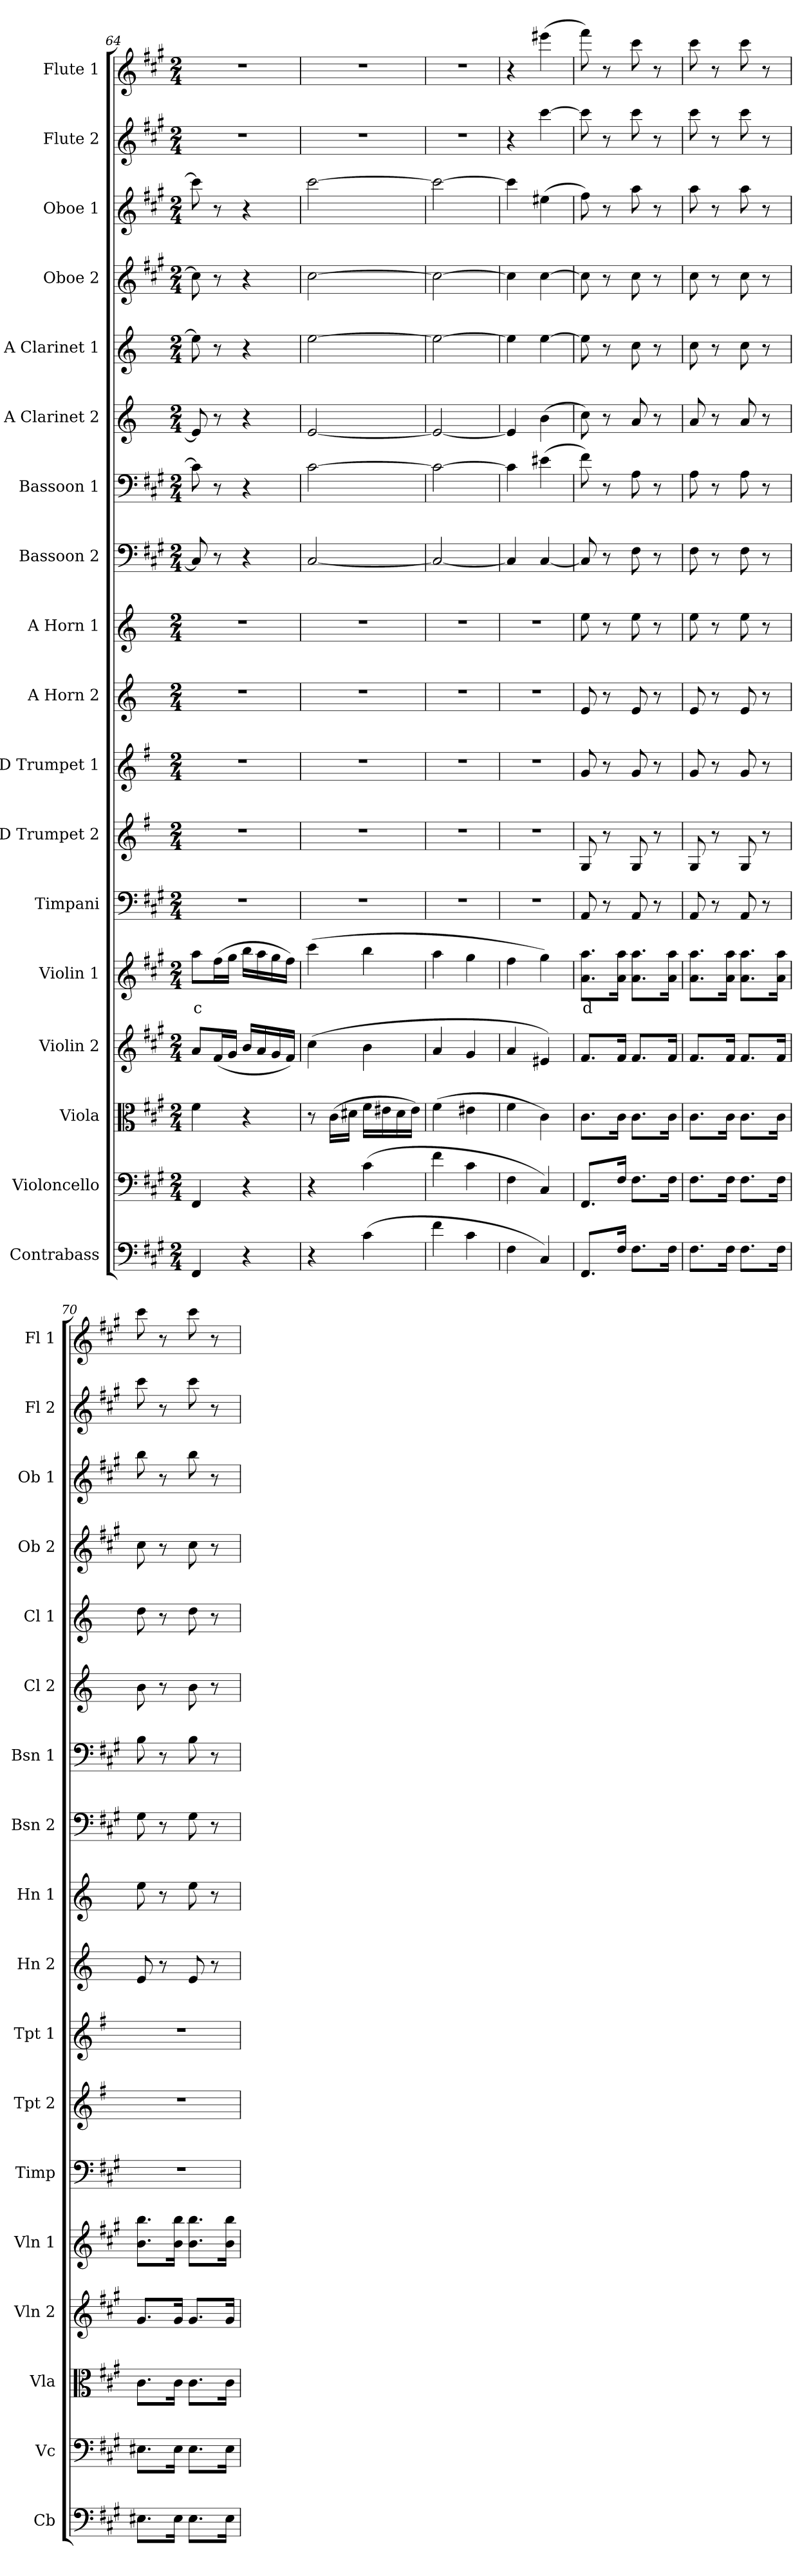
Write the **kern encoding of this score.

**kern	**kern	**kern	**kern	**kern	**text	**kern	**kern	**kern	**kern	**kern	**kern	**kern	**kern	**kern	**kern	**kern	**kern	**kern
*part18	*part17	*part16	*part15	*part14	*part14	*part13	*part12	*part11	*part10	*part9	*part8	*part7	*part6	*part5	*part4	*part3	*part2	*part1
*staff18	*staff17	*staff16	*staff15	*staff14	*staff14	*staff13	*staff12	*staff11	*staff10	*staff9	*staff8	*staff7	*staff6	*staff5	*staff4	*staff3	*staff2	*staff1
*I"Contrabass	*I"Violoncello	*I"Viola	*I"Violin 2	*I"Violin 1	*	*I"Timpani	*I"D Trumpet 2	*I"D Trumpet 1	*I"A Horn 2	*I"A Horn 1	*I"Bassoon 2	*I"Bassoon 1	*I"A Clarinet 2	*I"A Clarinet 1	*I"Oboe 2	*I"Oboe 1	*I"Flute 2	*I"Flute 1
*I'Cb	*I'Vc	*I'Vla	*I'Vln 2	*I'Vln 1	*	*I'Timp	*I'Tpt 2	*I'Tpt 1	*I'Hn 2	*I'Hn 1	*I'Bsn 2	*I'Bsn 1	*I'Cl 2	*I'Cl 1	*I'Ob 2	*I'Ob 1	*I'Fl 2	*I'Fl 1
*clefF4	*clefF4	*clefC3	*clefG2	*clefG2	*	*clefF4	*clefG2	*clefG2	*clefG2	*clefG2	*clefF4	*clefF4	*clefG2	*clefG2	*clefG2	*clefG2	*clefG2	*clefG2
*ITrd7c12	*	*	*	*	*	*	*ITrd-1c-2	*ITrd-1c-2	*ITrd2c3	*ITrd2c3	*	*	*ITrd2c3	*ITrd2c3	*	*	*	*
*k[f#c#g#]	*k[f#c#g#]	*k[f#c#g#]	*k[f#c#g#]	*k[f#c#g#]	*	*k[f#c#g#]	*k[f#c#g#]	*k[f#c#g#]	*k[f#c#g#]	*k[f#c#g#]	*k[f#c#g#]	*k[f#c#g#]	*k[f#c#g#]	*k[f#c#g#]	*k[f#c#g#]	*k[f#c#g#]	*k[f#c#g#]	*k[f#c#g#]
*M2/4	*M2/4	*M2/4	*M2/4	*M2/4	*	*M2/4	*M2/4	*M2/4	*M2/4	*M2/4	*M2/4	*M2/4	*M2/4	*M2/4	*M2/4	*M2/4	*M2/4	*M2/4
=64	=64	=64	=64	=64	=64	=64	=64	=64	=64	=64	=64	=64	=64	=64	=64	=64	=64	=64
!	!	!	!	!	!LO:LY:b:color=#FF0000	!	!	!	!	!	!	!	!	!	!	!	!	!
4FFF#/	4FF#/	4f#\	8a/L	8aa\L	c	2r	2r	2r	2r	2r	8C#/]	8c#\]	8c#/]	8cc#\]	8cc#\]	8ccc#\]	2r	2r
.	.	.	(16f#/L	(16ff#\L	.	.	.	.	.	.	8r	8r	8r	8r	8r	8r	.	.
.	.	.	16g#/JJ	16gg#\JJ	.	.	.	.	.	.	.	.	.	.	.	.	.	.
4r	4r	4r	16b/LL	16bb\LL	.	.	.	.	.	.	4r	4r	4r	4r	4r	4r	.	.
.	.	.	16a/	16aa\	.	.	.	.	.	.	.	.	.	.	.	.	.	.
.	.	.	16g#/	16gg#\	.	.	.	.	.	.	.	.	.	.	.	.	.	.
.	.	.	16f#/JJ)	16ff#\JJ)	.	.	.	.	.	.	.	.	.	.	.	.	.	.
=65	=65	=65	=65	=65	=65	=65	=65	=65	=65	=65	=65	=65	=65	=65	=65	=65	=65	=65
4r	4r	8r	(4cc#\	(4ccc#\	.	2r	2r	2r	2r	2r	[2C#/	[2c#\	[2c#/	[2cc#\	[2cc#\	[2ccc#\	2r	2r
.	.	(16c#\LL	.	.	.	.	.	.	.	.	.	.	.	.	.	.	.	.
.	.	16d#X\JJ	.	.	.	.	.	.	.	.	.	.	.	.	.	.	.	.
(4C#\	(4c#\	16f#\LL	4b\	4bb\	.	.	.	.	.	.	.	.	.	.	.	.	.	.
.	.	16e#X\	.	.	.	.	.	.	.	.	.	.	.	.	.	.	.	.
.	.	16d#\	.	.	.	.	.	.	.	.	.	.	.	.	.	.	.	.
.	.	16e#\JJ)	.	.	.	.	.	.	.	.	.	.	.	.	.	.	.	.
=66	=66	=66	=66	=66	=66	=66	=66	=66	=66	=66	=66	=66	=66	=66	=66	=66	=66	=66
4F#\	4f#\	(4f#\	4a/	4aa\	.	2r	2r	2r	2r	2r	2C#/_	2c#\_	2c#/_	2cc#\_	2cc#\_	2ccc#\_	2r	2r
4C#\	4c#\	4e#X\	4g#/	4gg#\	.	.	.	.	.	.	.	.	.	.	.	.	.	.
=67	=67	=67	=67	=67	=67	=67	=67	=67	=67	=67	=67	=67	=67	=67	=67	=67	=67	=67
4FF#\	4F#\	4f#\	4a/	4ff#\	.	2r	2r	2r	2r	2r	4C#/]	4c#\]	4c#/]	4cc#\]	4cc#\]	4ccc#\]	4r	4r
4CC#/)	4C#/)	4c#\)	4e#X/)	4gg#\)	.	.	.	.	.	.	[4C#/	(4e#X\	(4g#\	[4cc#\	[4cc#\	(4ee#X\	[4ccc#\	(4eee#X\
=68	=68	=68	=68	=68	=68	=68	=68	=68	=68	=68	=68	=68	=68	=68	=68	=68	=68	=68
!	!	!	!	!	!LO:LY:b:color=#FF0000	!	!	!	!	!	!	!	!	!	!	!	!	!
8.FFF#/L	8.FF#/L	8.c#\L	8.f#/L	8.a\ 8.aa\L	d	8AA/	8A/	8a/	8c#/	8cc#\	8C#/]	8f#\)	8a\)	8cc#\]	8cc#\]	8ff#\)	8ccc#\]	8fff#\)
.	.	.	.	.	.	8r	8r	8r	8r	8r	8r	8r	8r	8r	8r	8r	8r	8r
16FF#/Jk	16F#/Jk	16c#\Jk	16f#/Jk	16a\ 16aa\Jk	.	.	.	.	.	.	.	.	.	.	.	.	.	.
8.FF#\L	8.F#\L	8.c#\L	8.f#/L	8.a\ 8.aa\L	.	8AA/	8A/	8a/	8c#/	8cc#\	8F#\	8A\	8f#/	8a\	8cc#\	8aa\	8ccc#\	8ccc#\
.	.	.	.	.	.	8r	8r	8r	8r	8r	8r	8r	8r	8r	8r	8r	8r	8r
16FF#\Jk	16F#\Jk	16c#\Jk	16f#/Jk	16a\ 16aa\Jk	.	.	.	.	.	.	.	.	.	.	.	.	.	.
=69	=69	=69	=69	=69	=69	=69	=69	=69	=69	=69	=69	=69	=69	=69	=69	=69	=69	=69
8.FF#\L	8.F#\L	8.c#\L	8.f#/L	8.a\ 8.aa\L	.	8AA/	8A/	8a/	8c#/	8cc#\	8F#\	8A\	8f#/	8a\	8cc#\	8aa\	8ccc#\	8ccc#\
.	.	.	.	.	.	8r	8r	8r	8r	8r	8r	8r	8r	8r	8r	8r	8r	8r
16FF#\Jk	16F#\Jk	16c#\Jk	16f#/Jk	16a\ 16aa\Jk	.	.	.	.	.	.	.	.	.	.	.	.	.	.
8.FF#\L	8.F#\L	8.c#\L	8.f#/L	8.a\ 8.aa\L	.	8AA/	8A/	8a/	8c#/	8cc#\	8F#\	8A\	8f#/	8a\	8cc#\	8aa\	8ccc#\	8ccc#\
.	.	.	.	.	.	8r	8r	8r	8r	8r	8r	8r	8r	8r	8r	8r	8r	8r
16FF#\Jk	16F#\Jk	16c#\Jk	16f#/Jk	16a\ 16aa\Jk	.	.	.	.	.	.	.	.	.	.	.	.	.	.
=70	=70	=70	=70	=70	=70	=70	=70	=70	=70	=70	=70	=70	=70	=70	=70	=70	=70	=70
8.EE#X\L	8.E#X\L	8.c#\L	8.g#/L	8.b\ 8.bb\L	.	2r	2r	2r	8c#/	8cc#\	8G#\	8B\	8g#\	8b\	8cc#\	8bb\	8ccc#\	8ccc#\
.	.	.	.	.	.	.	.	.	8r	8r	8r	8r	8r	8r	8r	8r	8r	8r
16EE#\Jk	16E#\Jk	16c#\Jk	16g#/Jk	16b\ 16bb\Jk	.	.	.	.	.	.	.	.	.	.	.	.	.	.
8.EE#\L	8.E#\L	8.c#\L	8.g#/L	8.b\ 8.bb\L	.	.	.	.	8c#/	8cc#\	8G#\	8B\	8g#\	8b\	8cc#\	8bb\	8ccc#\	8ccc#\
.	.	.	.	.	.	.	.	.	8r	8r	8r	8r	8r	8r	8r	8r	8r	8r
16EE#\Jk	16E#\Jk	16c#\Jk	16g#/Jk	16b\ 16bb\Jk	.	.	.	.	.	.	.	.	.	.	.	.	.	.
=	=	=	=	=	=	=	=	=	=	=	=	=	=	=	=	=	=	=
*-	*-	*-	*-	*-	*-	*-	*-	*-	*-	*-	*-	*-	*-	*-	*-	*-	*-	*-
